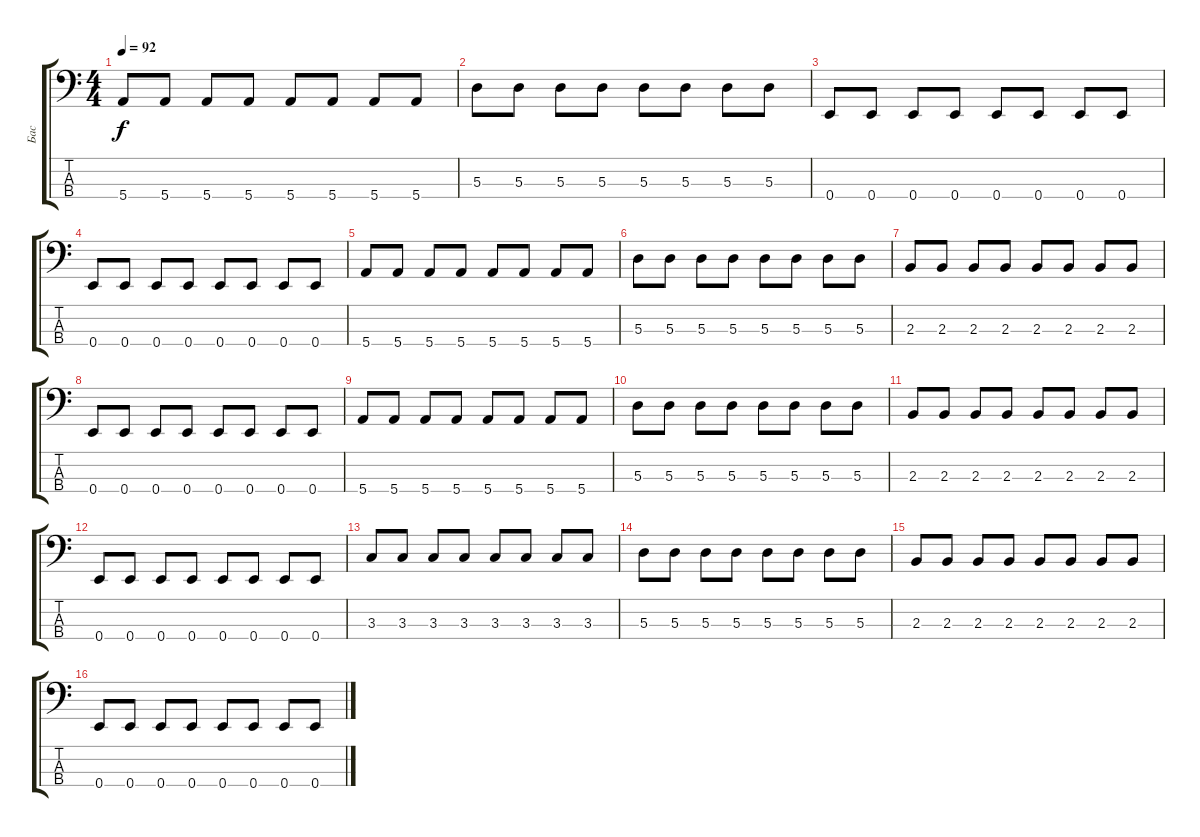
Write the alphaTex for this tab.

\track ("Бас" "Бас") {instrument electricbassfinger}
\staff {score tabs}
\tuning (G2 D2 A1 E1) {hide}
\ts (4 4)
\tempo 92
\clef f4
\ks c
5.4.8{dy f} 5.4.8 5.4.8 5.4.8 5.4.8 5.4.8 5.4.8 5.4.8 |
5.3.8 5.3.8 5.3.8 5.3.8 5.3.8 5.3.8 5.3.8 5.3.8 |
0.4.8 0.4.8 0.4.8 0.4.8 0.4.8 0.4.8 0.4.8 0.4.8 |
0.4.8 0.4.8 0.4.8 0.4.8 0.4.8 0.4.8 0.4.8 0.4.8 |
5.4.8 5.4.8 5.4.8 5.4.8 5.4.8 5.4.8 5.4.8 5.4.8 |
5.3.8 5.3.8 5.3.8 5.3.8 5.3.8 5.3.8 5.3.8 5.3.8 |
2.3.8 2.3.8 2.3.8 2.3.8 2.3.8 2.3.8 2.3.8 2.3.8 |
0.4.8 0.4.8 0.4.8 0.4.8 0.4.8 0.4.8 0.4.8 0.4.8 |
5.4.8 5.4.8 5.4.8 5.4.8 5.4.8 5.4.8 5.4.8 5.4.8 |
5.3.8 5.3.8 5.3.8 5.3.8 5.3.8 5.3.8 5.3.8 5.3.8 |
2.3.8 2.3.8 2.3.8 2.3.8 2.3.8 2.3.8 2.3.8 2.3.8 |
0.4.8 0.4.8 0.4.8 0.4.8 0.4.8 0.4.8 0.4.8 0.4.8 |
3.3.8 3.3.8 3.3.8 3.3.8 3.3.8 3.3.8 3.3.8 3.3.8 |
5.3.8 5.3.8 5.3.8 5.3.8 5.3.8 5.3.8 5.3.8 5.3.8 |
2.3.8 2.3.8 2.3.8 2.3.8 2.3.8 2.3.8 2.3.8 2.3.8 |
0.4.8 0.4.8 0.4.8 0.4.8 0.4.8 0.4.8 0.4.8 0.4.8
